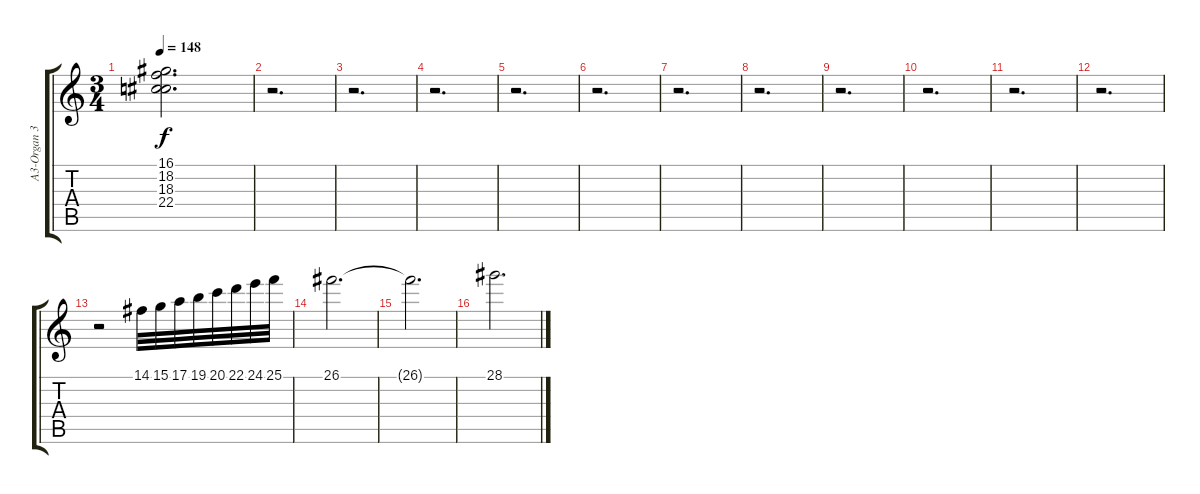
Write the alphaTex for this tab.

\track ("A3-Organ 3     " "A3-Organ 3") {instrument rockorgan}
\staff {score tabs}
\tuning (E4 B3 G3 D3 A2 E2) {hide}
\ts (3 4)
\tempo 148
\clef g2
\ks c
(16.1{t} 18.2{t} 18.3{t} 22.4{t}).2{d dy f} |
r.2{d} |
r.2{d} |
r.2{d} |
r.2{d} |
r.2{d} |
r.2{d} |
r.2{d} |
r.2{d} |
r.2{d} |
r.2{d} |
r.2{d} |
r.2 14.1.32 15.1.32 17.1.32 19.1.32 20.1.32 22.1.32 24.1.32 25.1.32 |
26.1.2{d} |
26.1{t}.2{d} |
28.1.2{d}
